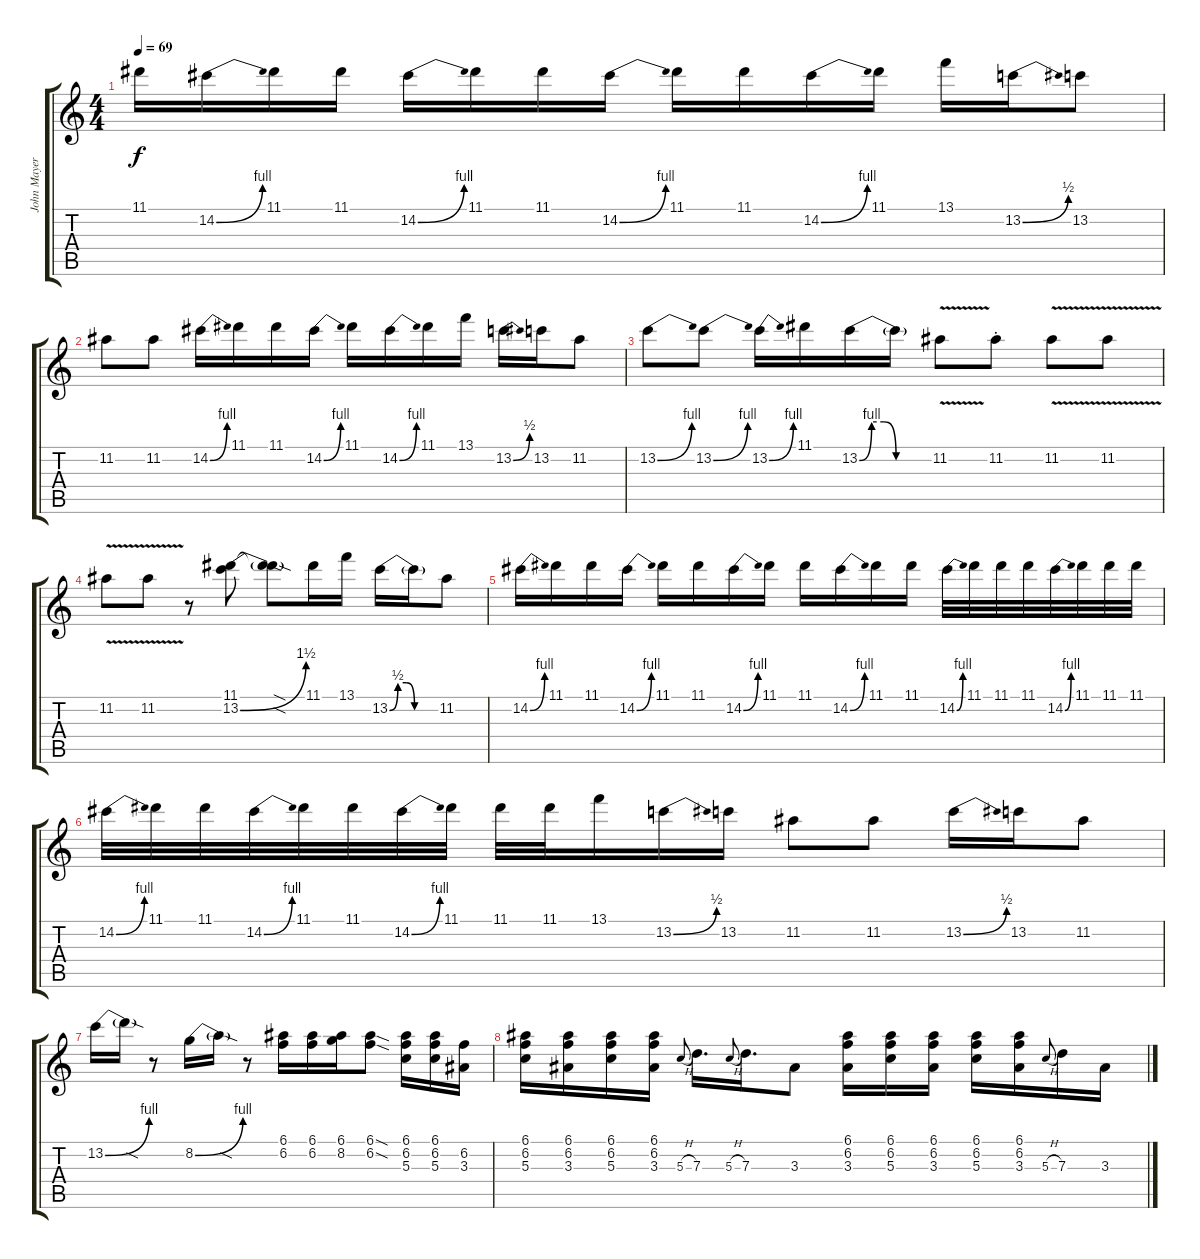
\track ("John Mayer" "John Mayer") {instrument electricguitarclean}
\staff {score tabs}
\tuning (E4 B3 G3 D3 A2 E2) {hide}
\ts (4 4)
\tempo 69
\clef g2
\ks c
11.1.16{dy f} 14.2{be (bend 0 0 60 4)}.16 11.1.16 11.1.16 14.2{be (bend 0 0 60 4)}.16 11.1.16 11.1.16 14.2{be (bend 0 0 60 4)}.16 11.1.16 11.1.16 14.2{be (bend 0 0 60 4)}.16 11.1.16 13.1.16 13.2{be (bend 0 0 60 2)}.16 13.2.8 |
11.2.8 11.2.8 14.2{be (bend 0 0 60 4)}.16 11.1.16 11.1.16 14.2{be (bend 0 0 60 4)}.16 11.1.16 14.2{be (bend 0 0 60 4)}.16 11.1.16 13.1.16 13.2{be (bend 0 0 60 2)}.16 13.2.16 11.2.8 |
13.2{be (bend 0 0 60 4)}.8 13.2{be (bend 0 0 60 4)}.8 13.2{be (bend 0 0 60 4)}.16 11.1.16 13.2{be (custom 0 0 10 4 20 4 30 0 60 0)}.16 13.2{t}.16 11.2{v}.8 11.2{st}.8 11.2{v}.8 11.2{v}.8 |
11.2{v}.8 11.2{v}.8 r.8 (11.1 13.2{be (bend 0 0 60 6)}).8 (11.1{sod t} 13.2{sod t}).8 11.1.16 13.1.16 13.2{be (custom 0 0 10 2 20 2 30 0 60 0)}.16 13.2{t}.16 11.2.8 |
14.2{be (bend 0 0 60 4)}.16 11.1.16 11.1.16 14.2{be (bend 0 0 60 4)}.16 11.1.16 11.1.16 14.2{be (bend 0 0 60 4)}.16 11.1.16 11.1.16 14.2{be (bend 0 0 60 4)}.16 11.1.16 11.1.16 14.2{be (bend 0 0 60 4)}.32 11.1.32 11.1.32 11.1.32 14.2{be (bend 0 0 60 4)}.32 11.1.32 11.1.32 11.1.32 |
14.2{be (bend 0 0 60 4)}.32 11.1.32 11.1.32 14.2{be (bend 0 0 60 4)}.32 11.1.32 11.1.32 14.2{be (bend 0 0 60 4)}.32 11.1.32 11.1.32 11.1.32 13.1.16 13.2{be (bend 0 0 60 2)}.16 13.2.16 11.2.8 11.2.8 13.2{be (bend 0 0 60 2)}.16 13.2.16 11.2.8 |
13.2{be (bend 0 0 60 4)}.16 13.2{sod t}.16 r.8 8.2{be (bend 0 0 60 4)}.16 8.2{sod t}.16 r.8 (6.1 6.2).16 (6.1 6.2).16 (6.1 8.2).16 (6.1{sod} 6.2{sod}).8 (6.1 6.2 5.3).16 (6.1 6.2 5.3).16 (6.2 3.3).16 |
(6.1 6.2 5.3).16 (6.1 6.2 3.3).16 (6.1 6.2 5.3).16 (6.1 6.2 3.3).16 5.3{h}.8{gr onbeat} 7.3.16{d} 5.3{h}.8{gr onbeat} 7.3.16{d} 3.3.8 (6.1 6.2 3.3).16 (6.1 6.2 5.3).16 (6.1 6.2 3.3).16 (6.1 6.2 5.3).16 (6.1 6.2 3.3).16 5.3{h}.8{gr onbeat} 7.3.16 3.3.16
